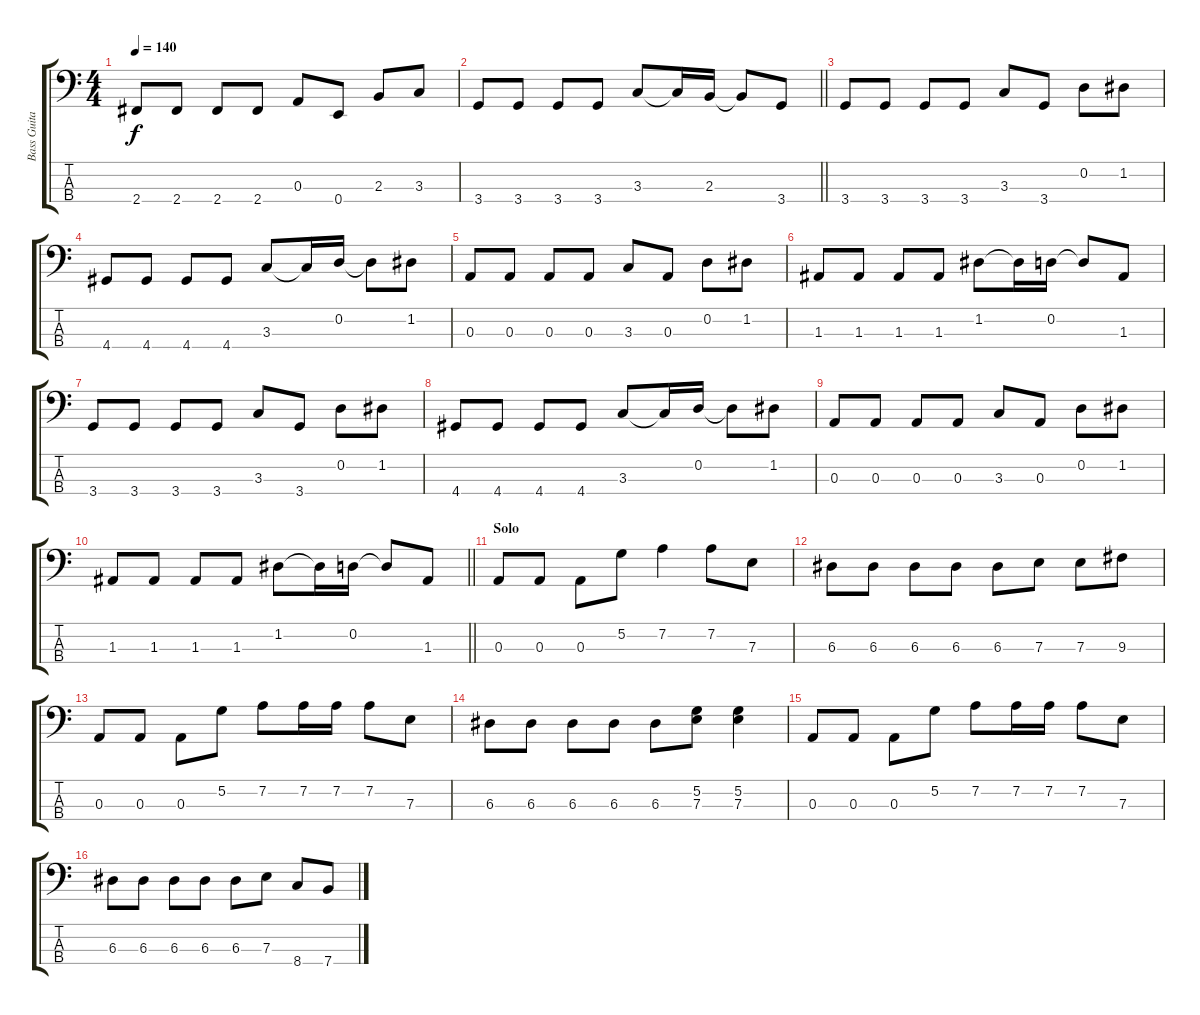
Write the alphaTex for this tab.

\track ("Bass Guitar" "Bass Guita") {instrument electricbassfinger}
\staff {score tabs}
\tuning (G2 D2 A1 E1) {hide}
\ts (4 4)
\tempo 140
\clef f4
\ks c
2.4.8{dy f} 2.4.8 2.4.8 2.4.8 0.3.8 0.4.8 2.3.8 3.3.8 |
\barLineRight lightlight
3.4.8 3.4.8 3.4.8 3.4.8 3.3.8 3.3{t}.16 2.3.16 2.3{t}.8 3.4.8 |
3.4.8 3.4.8 3.4.8 3.4.8 3.3.8 3.4.8 0.2.8 1.2.8 |
4.4.8 4.4.8 4.4.8 4.4.8 3.3.8 3.3{t}.16 0.2.16 0.2{t}.8 1.2.8 |
0.3.8 0.3.8 0.3.8 0.3.8 3.3.8 0.3.8 0.2.8 1.2.8 |
1.3.8 1.3.8 1.3.8 1.3.8 1.2.8 1.2{t}.16 0.2.16 0.2{t}.8 1.3.8 |
3.4.8 3.4.8 3.4.8 3.4.8 3.3.8 3.4.8 0.2.8 1.2.8 |
4.4.8 4.4.8 4.4.8 4.4.8 3.3.8 3.3{t}.16 0.2.16 0.2{t}.8 1.2.8 |
0.3.8 0.3.8 0.3.8 0.3.8 3.3.8 0.3.8 0.2.8 1.2.8 |
\barLineRight lightlight
1.3.8 1.3.8 1.3.8 1.3.8 1.2.8 1.2{t}.16 0.2.16 0.2{t}.8 1.3.8 |
\section ("" "Solo")
0.3.8 0.3.8 0.3.8 5.2.8 7.2.4 7.2.8 7.3.8 |
6.3.8 6.3.8 6.3.8 6.3.8 6.3.8 7.3.8 7.3.8 9.3.8 |
0.3.8 0.3.8 0.3.8 5.2.8 7.2.8 7.2.16 7.2.16 7.2.8 7.3.8 |
6.3.8 6.3.8 6.3.8 6.3.8 6.3.8 (5.2 7.3).8 (5.2 7.3).4 |
0.3.8 0.3.8 0.3.8 5.2.8 7.2.8 7.2.16 7.2.16 7.2.8 7.3.8 |
6.3.8 6.3.8 6.3.8 6.3.8 6.3.8 7.3.8 8.4.8 7.4.8
